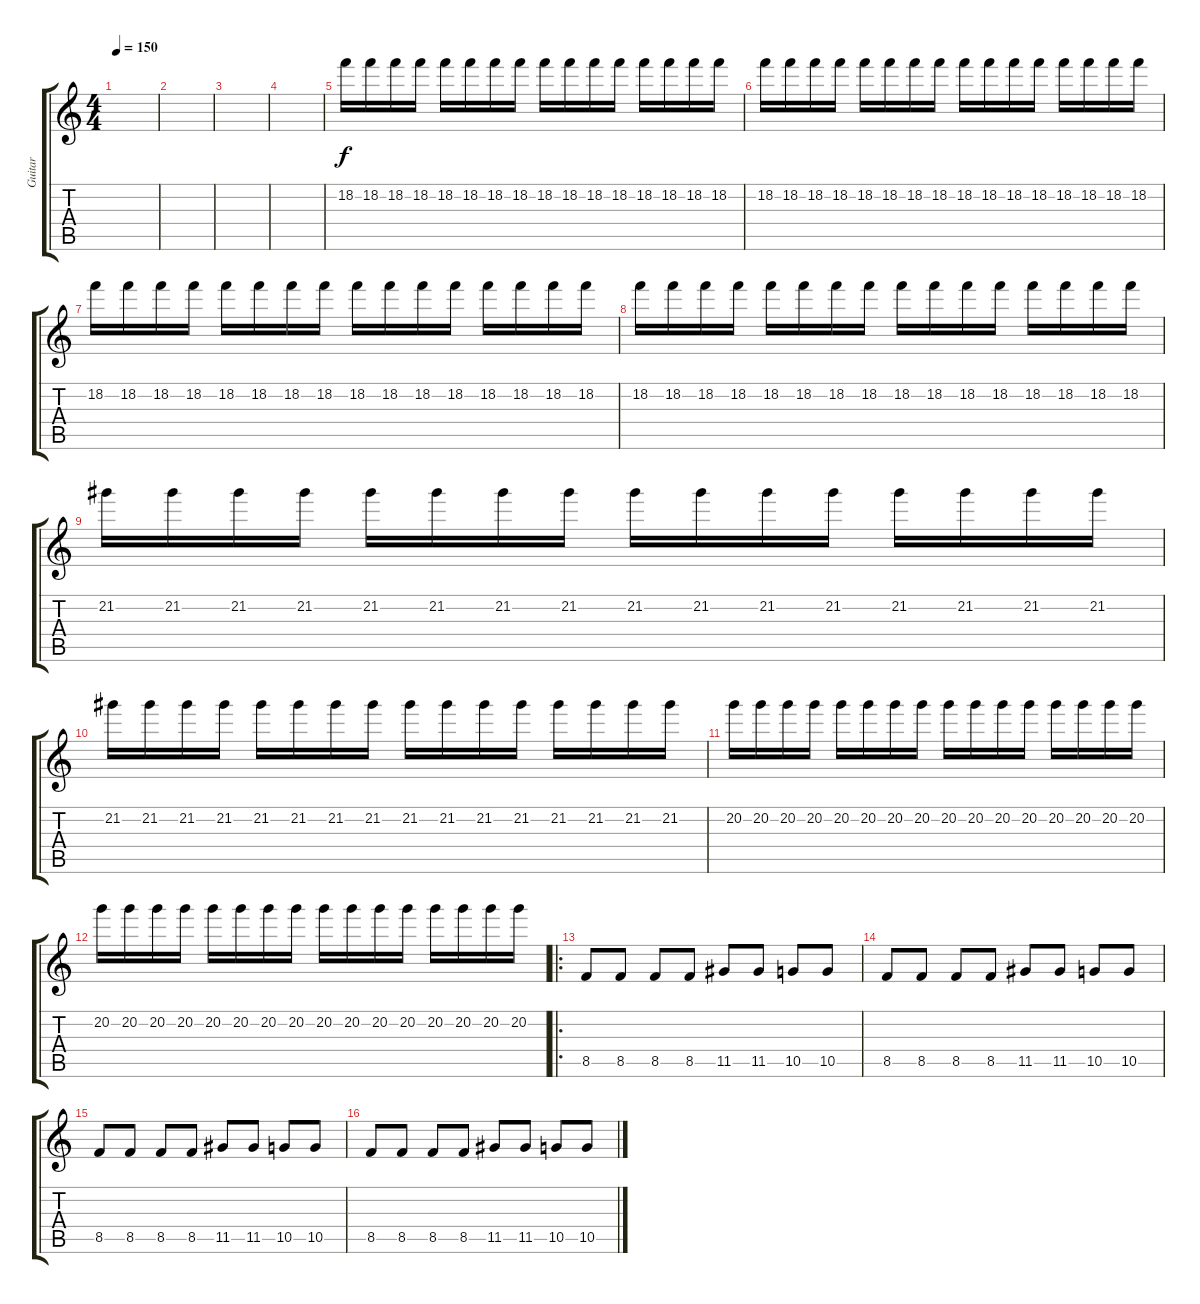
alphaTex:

\track ("Guitar" "Guitar") {instrument distortionguitar}
\staff {score tabs}
\tuning (E4 B3 G3 D3 A2 E2) {hide}
\ts (4 4)
\tempo 150
\clef g2
\ks c
|
|
|
|
18.2.16 18.2.16 18.2.16 18.2.16 18.2.16 18.2.16 18.2.16 18.2.16 18.2.16 18.2.16 18.2.16 18.2.16 18.2.16 18.2.16 18.2.16 18.2.16 |
18.2.16 18.2.16 18.2.16 18.2.16 18.2.16 18.2.16 18.2.16 18.2.16 18.2.16 18.2.16 18.2.16 18.2.16 18.2.16 18.2.16 18.2.16 18.2.16 |
18.2.16 18.2.16 18.2.16 18.2.16 18.2.16 18.2.16 18.2.16 18.2.16 18.2.16 18.2.16 18.2.16 18.2.16 18.2.16 18.2.16 18.2.16 18.2.16 |
18.2.16 18.2.16 18.2.16 18.2.16 18.2.16 18.2.16 18.2.16 18.2.16 18.2.16 18.2.16 18.2.16 18.2.16 18.2.16 18.2.16 18.2.16 18.2.16 |
21.2.16 21.2.16 21.2.16 21.2.16 21.2.16 21.2.16 21.2.16 21.2.16 21.2.16 21.2.16 21.2.16 21.2.16 21.2.16 21.2.16 21.2.16 21.2.16 |
21.2.16 21.2.16 21.2.16 21.2.16 21.2.16 21.2.16 21.2.16 21.2.16 21.2.16 21.2.16 21.2.16 21.2.16 21.2.16 21.2.16 21.2.16 21.2.16 |
20.2.16 20.2.16 20.2.16 20.2.16 20.2.16 20.2.16 20.2.16 20.2.16 20.2.16 20.2.16 20.2.16 20.2.16 20.2.16 20.2.16 20.2.16 20.2.16 |
20.2.16 20.2.16 20.2.16 20.2.16 20.2.16 20.2.16 20.2.16 20.2.16 20.2.16 20.2.16 20.2.16 20.2.16 20.2.16 20.2.16 20.2.16 20.2.16 |
\ro
8.5.8 8.5.8 8.5.8 8.5.8 11.5.8 11.5.8 10.5.8 10.5.8 |
8.5.8 8.5.8 8.5.8 8.5.8 11.5.8 11.5.8 10.5.8 10.5.8 |
8.5.8 8.5.8 8.5.8 8.5.8 11.5.8 11.5.8 10.5.8 10.5.8 |
8.5.8 8.5.8 8.5.8 8.5.8 11.5.8 11.5.8 10.5.8 10.5.8
